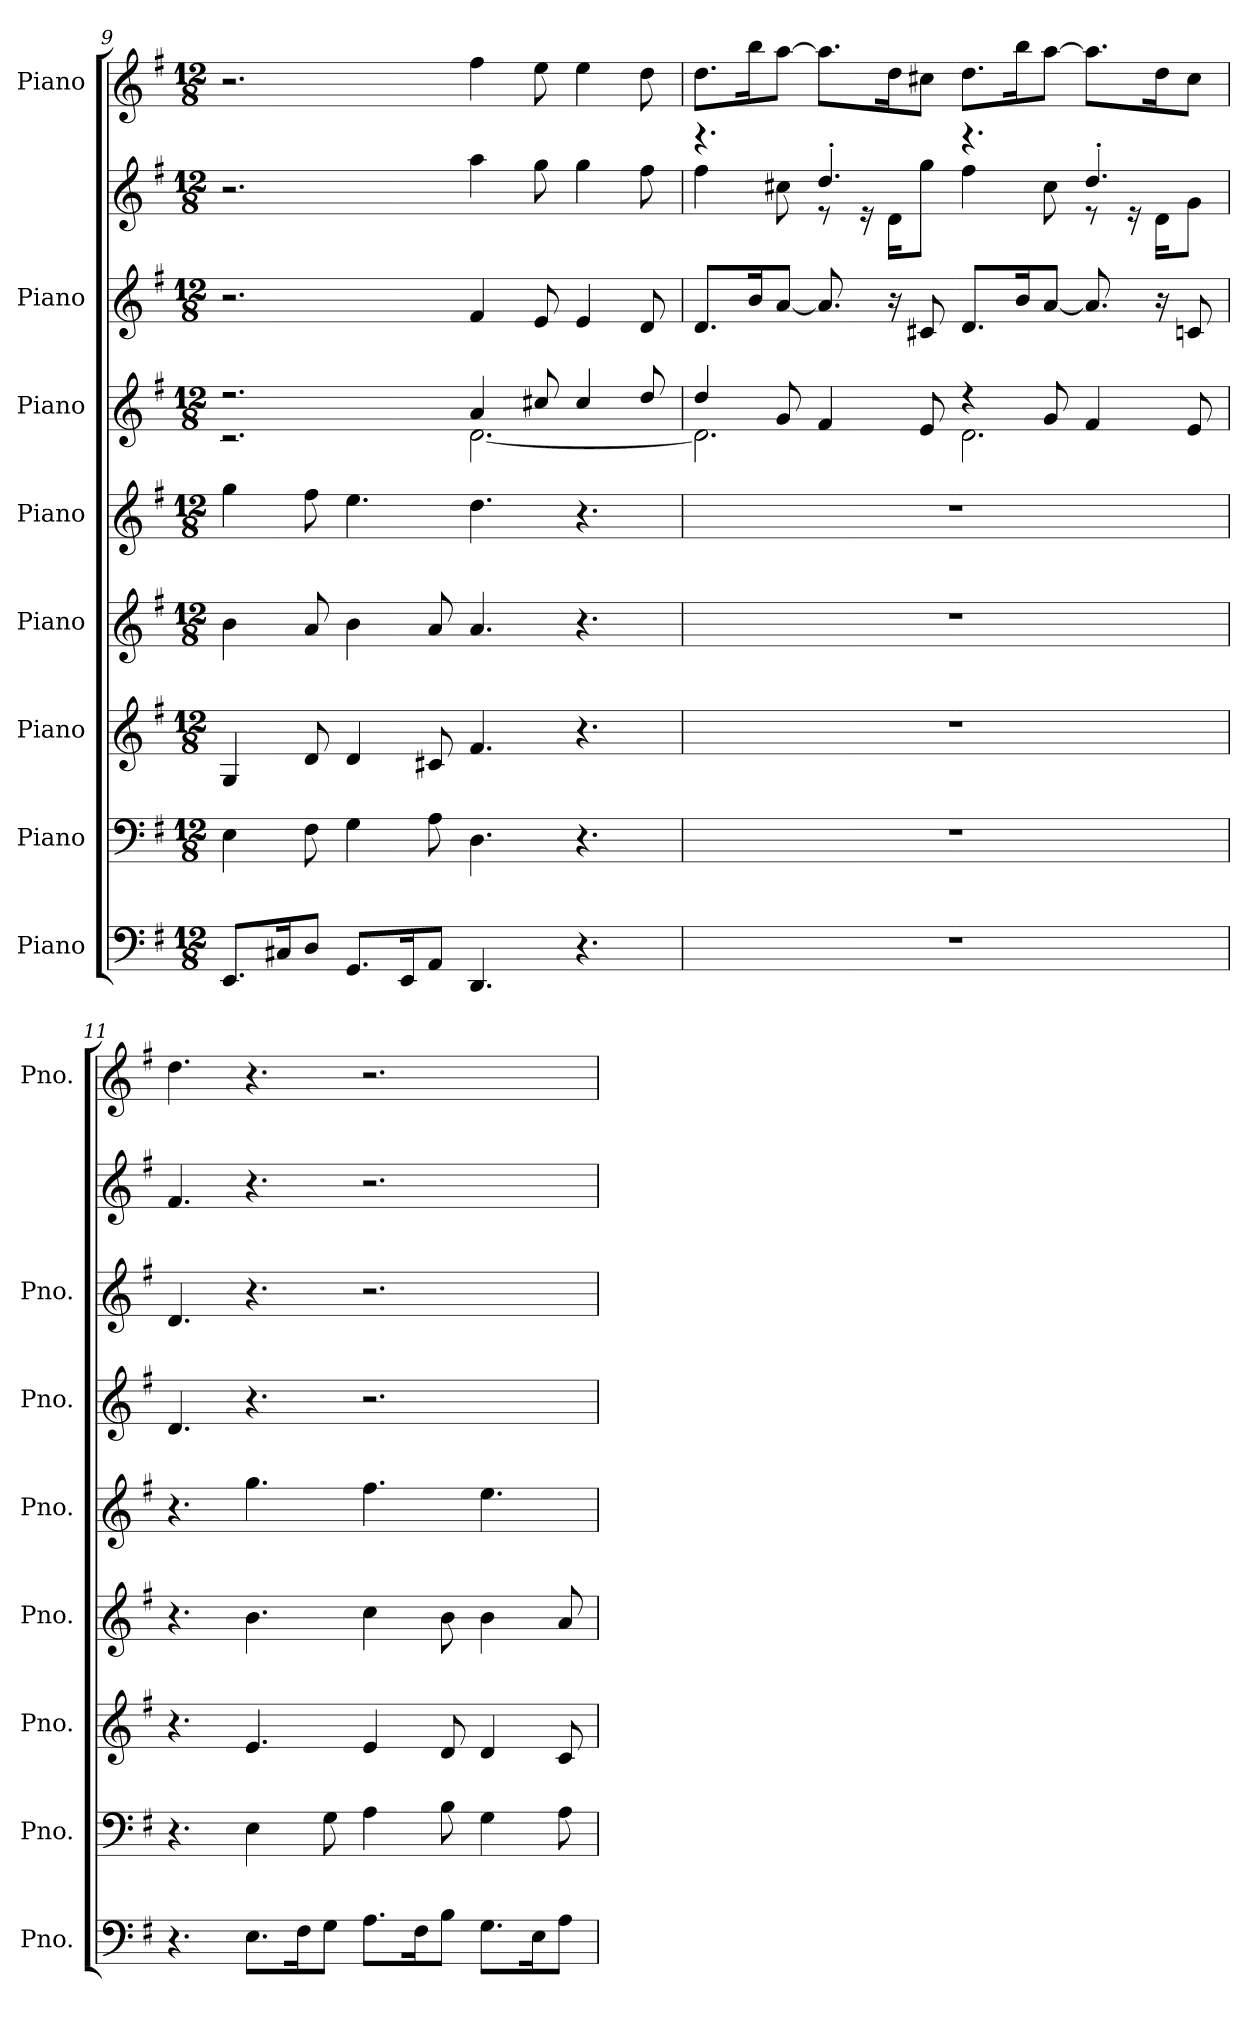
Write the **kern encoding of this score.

**kern	**kern	**kern	**kern	**kern	**kern	**kern	**kern	**kern
*part8	*part7	*part6	*part5	*part4	*part3	*part2	*part2	*part1
*staff9	*staff8	*staff7	*staff6	*staff5	*staff4	*staff3	*staff2	*staff1
*I"Piano	*I"Piano	*I"Piano	*I"Piano	*I"Piano	*I"Piano	*I"Piano	*	*I"Piano
*I'Pno.	*I'Pno.	*I'Pno.	*I'Pno.	*I'Pno.	*I'Pno.	*I'Pno.	*	*I'Pno.
!!LO:PB:g=z
*clefF4	*clefF4	*clefG2	*clefG2	*clefG2	*clefG2	*clefG2	*clefG2	*clefG2
*k[f#]	*k[f#]	*k[f#]	*k[f#]	*k[f#]	*k[f#]	*k[f#]	*k[f#]	*k[f#]
*M12/8	*M12/8	*M12/8	*M12/8	*M12/8	*M12/8	*M12/8	*M12/8	*M12/8
=9	=9	=9	=9	=9	=9	=9	=9	=9
*	*	*	*	*	*^	*	*	*
8.EE/L	4E\	4G/	4b\	4gg\	2.r	2.r	2.r	2.r	2.r
16C#X/K	.	.	.	.	.	.	.	.	.
8D/J	8F#\	8d/	8a/	8ff#\	.	.	.	.	.
8.GG/L	4G\	4d/	4b\	4.ee\	.	.	.	.	.
16EE/K	.	.	.	.	.	.	.	.	.
8AA/J	8A\	8c#X/	8a/	.	.	.	.	.	.
4.DD/	4.D\	4.f#/	4.a/	4.dd\	4a/	[2.d\	4f#/	4aa\	4ff#\
.	.	.	.	.	8cc#X/	.	8e/	8gg\	8ee\
4.r	4.r	4.r	4.r	4.r	4cc#/	.	4e/	4gg\	4ee\
.	.	.	.	.	8dd/	.	8d/	8ff#\	8dd\
=10	=10	=10	=10	=10	=10	=10	=10	=10	=10
*	*	*	*	*	*	*	*	*^	*
1.r	1.r	1.r	1.r	1.r	4dd/	2.d\]	8.d/L	4.r	4ff#\	8.dd\L
.	.	.	.	.	.	.	16b/K	.	.	16bb\K
.	.	.	.	.	8g/	.	[8a/J	.	8cc#X\	[8aa\J
.	.	.	.	.	4f#/	.	8.a/]	4.dd'/	8r	8.aa\L]
.	.	.	.	.	.	.	.	.	16r	.
.	.	.	.	.	.	.	16r	.	16d\KL	16dd\K
.	.	.	.	.	8e/	.	8c#X/	.	8gg\J	8cc#X\J
.	.	.	.	.	4r	2.d\	8.d/L	4.r	4ff#\	8.dd\L
.	.	.	.	.	.	.	16b/K	.	.	16bb\K
.	.	.	.	.	8g/	.	[8a/J	.	8cc#\	[8aa\J
.	.	.	.	.	4f#/	.	8.a/]	4.dd'/	8r	8.aa\L]
.	.	.	.	.	.	.	.	.	16r	.
.	.	.	.	.	.	.	16r	.	16d\KL	16dd\K
.	.	.	.	.	8e/	.	8cn/	.	8g\J	8cc#\J
*	*	*	*	*	*v	*v	*	*v	*v	*
!!LO:PB:g=z
=11	=11	=11	=11	=11	=11	=11	=11	=11
4.r	4.r	4.r	4.r	4.r	4.d/	4.d/	4.f#/	4.dd\
8.E\L	4E\	4.e/	4.b\	4.gg\	4.r	4.r	4.r	4.r
16F#\K	.	.	.	.	.	.	.	.
8G\J	8G\	.	.	.	.	.	.	.
8.A\L	4A\	4e/	4cc\	4.ff#\	2.r	2.r	2.r	2.r
16F#\K	.	.	.	.	.	.	.	.
8B\J	8B\	8d/	8b\	.	.	.	.	.
8.G\L	4G\	4d/	4b\	4.ee\	.	.	.	.
16E\K	.	.	.	.	.	.	.	.
8A\J	8A\	8c/	8a/	.	.	.	.	.
=	=	=	=	=	=	=	=	=
*-	*-	*-	*-	*-	*-	*-	*-	*-
